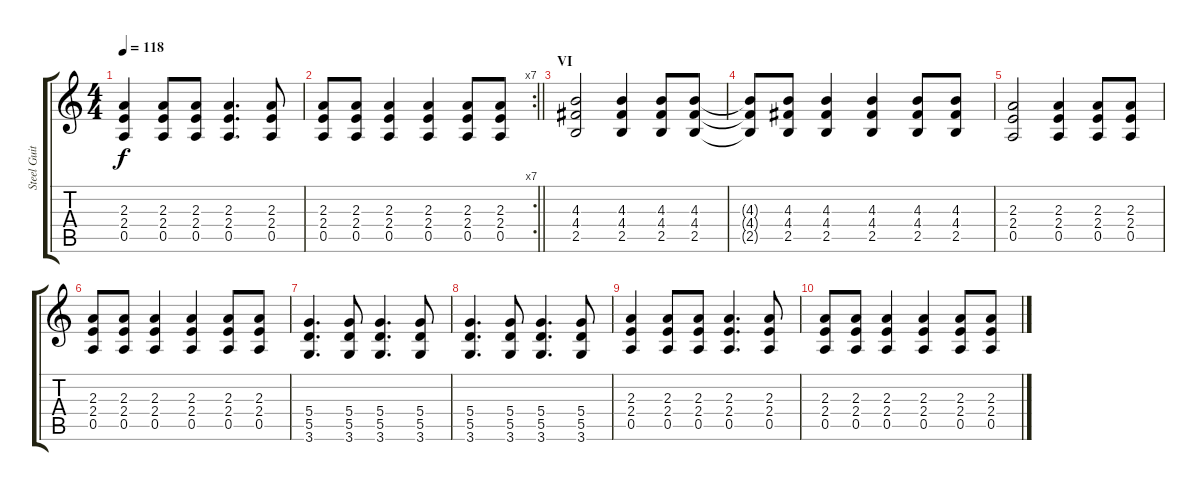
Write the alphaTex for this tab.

\track ("Steel Guitar" "Steel Guit") {instrument acousticguitarsteel}
\staff {score tabs}
\tuning (E4 B3 G3 D3 A2 E2) {hide}
\ts (4 4)
\tempo 118
\clef g2
\ks c
(2.3 2.4 0.5).4{dy f} (2.3 2.4 0.5).8 (2.3 2.4 0.5).8 (2.3 2.4 0.5).4{d} (2.3 2.4 0.5).8 |
\rc 7
\barLineRight lightlight
(2.3 2.4 0.5).8 (2.3 2.4 0.5).8 (2.3 2.4 0.5).4 (2.3 2.4 0.5).4 (2.3 2.4 0.5).8 (2.3 2.4 0.5).8{volume 7} |
\section ("" "VI")
(4.3 4.4 2.5).2 (4.3 4.4 2.5).4 (4.3 4.4 2.5).8 (4.3 4.4 2.5).8 |
(4.3{t} 4.4{t} 2.5{t}).8 (4.3 4.4 2.5).8 (4.3 4.4 2.5).4 (4.3 4.4 2.5).4 (4.3 4.4 2.5).8 (4.3 4.4 2.5).8 |
(2.3 2.4 0.5).2 (2.3 2.4 0.5).4 (2.3 2.4 0.5).8 (2.3 2.4 0.5).8 |
(2.3 2.4 0.5).8 (2.3 2.4 0.5).8 (2.3 2.4 0.5).4 (2.3 2.4 0.5).4 (2.3 2.4 0.5).8 (2.3 2.4 0.5).8 |
(5.4 5.5 3.6).4{d} (5.4 5.5 3.6).8 (5.4 5.5 3.6).4{d} (5.4 5.5 3.6).8 |
(5.4 5.5 3.6).4{d} (5.4 5.5 3.6).8 (5.4 5.5 3.6).4{d} (5.4 5.5 3.6).8 |
(2.3 2.4 0.5).4 (2.3 2.4 0.5).8 (2.3 2.4 0.5).8 (2.3 2.4 0.5).4{d} (2.3 2.4 0.5).8 |
(2.3 2.4 0.5).8{volume 0} (2.3 2.4 0.5).8 (2.3 2.4 0.5).4 (2.3 2.4 0.5).4 (2.3 2.4 0.5).8 (2.3 2.4 0.5).8
